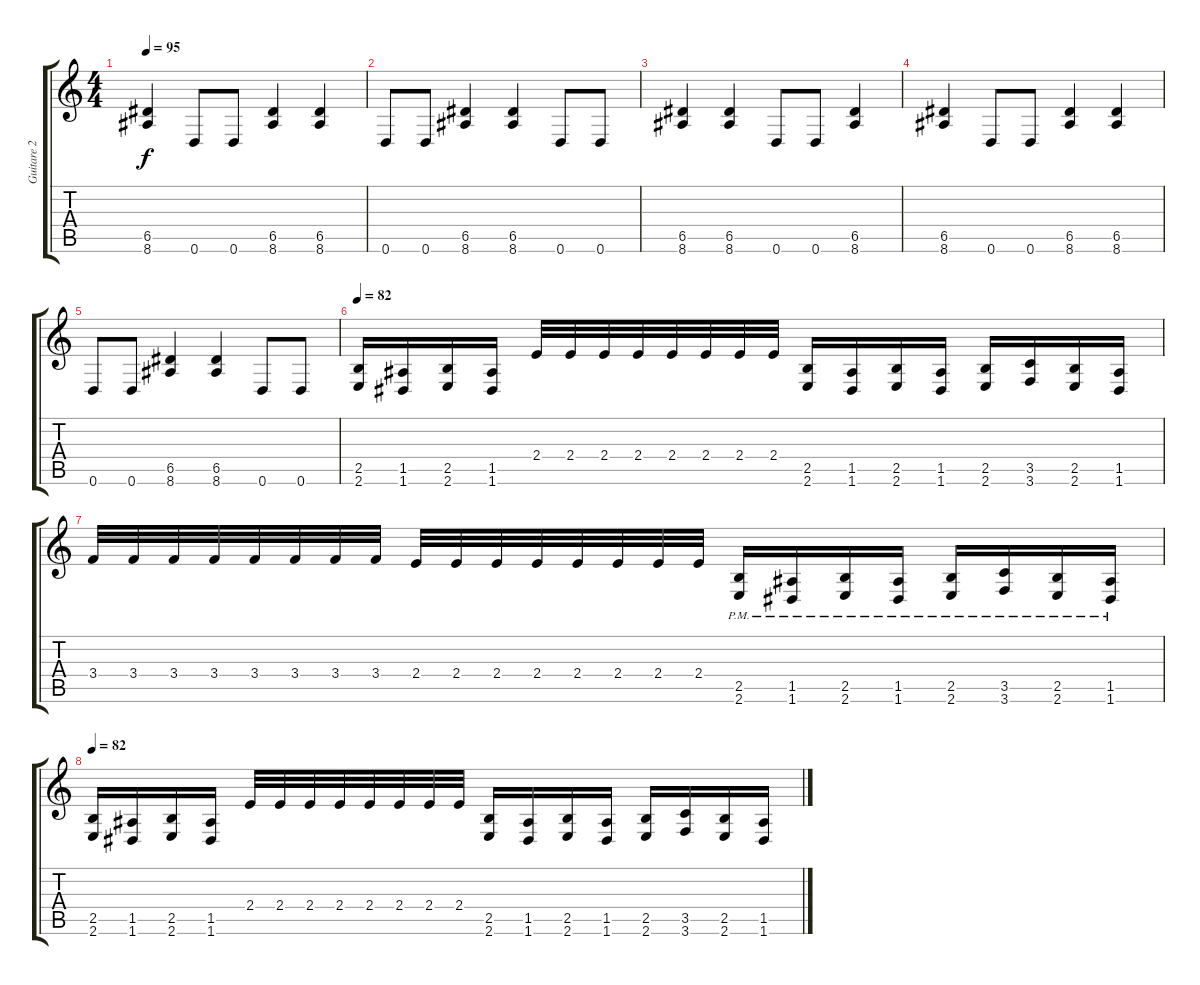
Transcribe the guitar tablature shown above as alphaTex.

\track ("Guitare 2" "Guitare 2") {instrument distortionguitar}
\staff {score tabs}
\tuning (E4 B3 G3 D3 A2 D2) {hide}
\ts (4 4)
\tempo 95
\clef g2
\ks c
(6.5 8.6).4{dy f} 0.6.8 0.6.8 (6.5 8.6).4 (6.5 8.6).4 |
0.6.8 0.6.8 (6.5 8.6).4 (6.5 8.6).4 0.6.8 0.6.8 |
(6.5 8.6).4 (6.5 8.6).4 0.6.8 0.6.8 (6.5 8.6).4 |
(6.5 8.6).4 0.6.8 0.6.8 (6.5 8.6).4 (6.5 8.6).4 |
0.6.8 0.6.8 (6.5 8.6).4 (6.5 8.6).4 0.6.8 0.6.8 |
\tempo 82
(2.5 2.6).16 (1.5 1.6).16 (2.5 2.6).16 (1.5 1.6).16 2.4.32 2.4.32 2.4.32 2.4.32 2.4.32 2.4.32 2.4.32 2.4.32 (2.5 2.6).16 (1.5 1.6).16 (2.5 2.6).16 (1.5 1.6).16 (2.5 2.6).16 (3.5 3.6).16 (2.5 2.6).16 (1.5 1.6).16 |
3.4.32 3.4.32 3.4.32 3.4.32 3.4.32 3.4.32 3.4.32 3.4.32 2.4.32 2.4.32 2.4.32 2.4.32 2.4.32 2.4.32 2.4.32 2.4.32 (2.5 2.6{pm}).16 (1.5 1.6{pm}).16 (2.5 2.6{pm}).16 (1.5 1.6{pm}).16 (2.5 2.6{pm}).16 (3.5 3.6{pm}).16 (2.5 2.6{pm}).16 (1.5 1.6{pm}).16 |
\tempo 82
(2.5 2.6).16 (1.5 1.6).16 (2.5 2.6).16 (1.5 1.6).16 2.4.32 2.4.32 2.4.32 2.4.32 2.4.32 2.4.32 2.4.32 2.4.32 (2.5 2.6).16 (1.5 1.6).16 (2.5 2.6).16 (1.5 1.6).16 (2.5 2.6).16 (3.5 3.6).16 (2.5 2.6).16 (1.5 1.6).16
